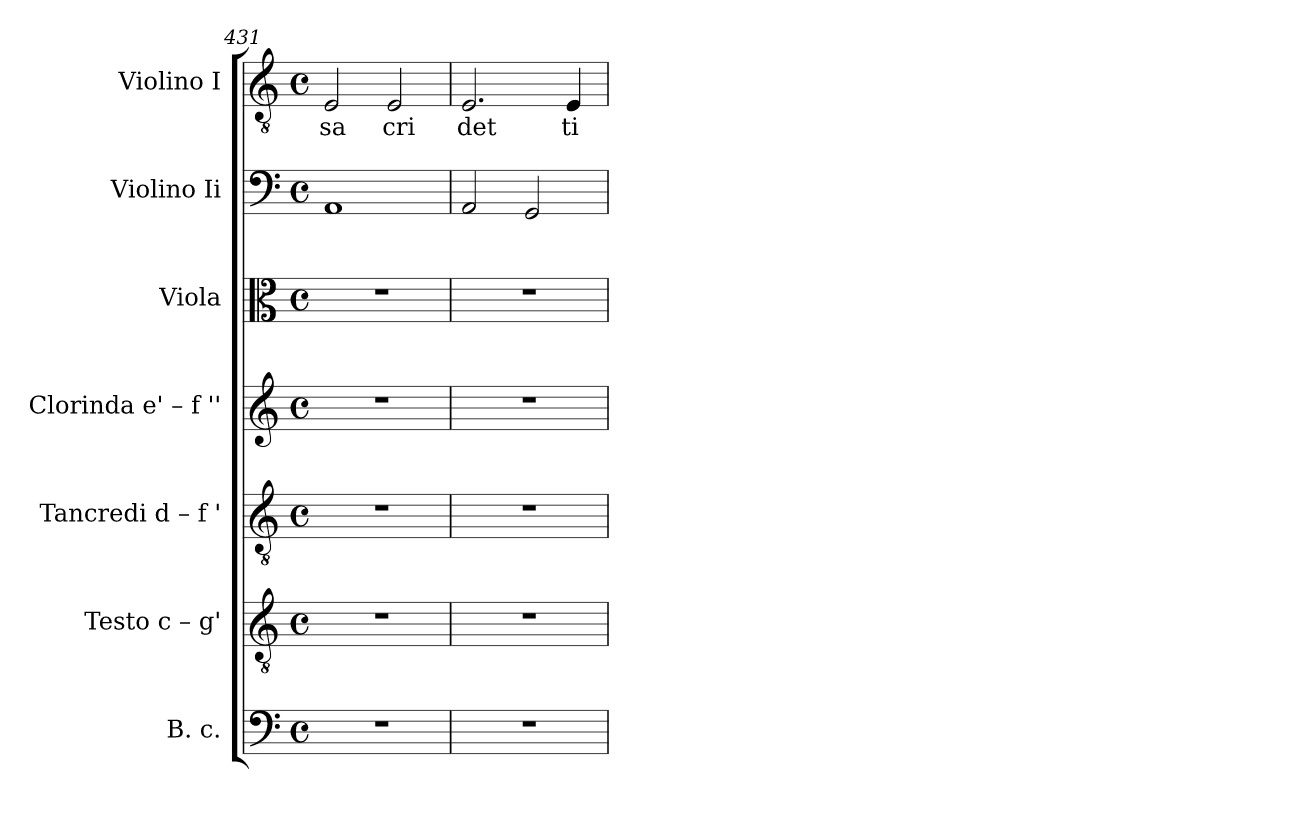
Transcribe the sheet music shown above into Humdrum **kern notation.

**kern	**kern	**kern	**kern	**kern	**kern	**kern	**text
*part7	*part6	*part5	*part4	*part3	*part2	*part1	*part1
*staff7	*staff6	*staff5	*staff4	*staff3	*staff2	*staff1	*staff1
*I"B. c.	*I"Testo  c – g'	*I"Tancredi  d – f '	*I"Clorinda  e' – f ''	*I"Viola	*I"Violino Ii	*I"Violino I	*
*clefF4	*clefGv2	*clefGv2	*clefG2	*clefC3	*clefF4	*clefGv2	*
*k[]	*k[]	*k[]	*k[]	*k[]	*k[]	*k[]	*
*C:	*C:	*C:	*C:	*C:	*C:	*C:	*
*M4/4	*M4/4	*M4/4	*M4/4	*M4/4	*M4/4	*M4/4	*
*met(c)	*met(c)	*met(c)	*met(c)	*met(c)	*met(c)	*met(c)	*
=431	=431	=431	=431	=431	=431	=431	=431
!	!	!	!	!	!	!	!LO:LY:b:cj
1r	1r	1r	1r	1r	1AA	2E/	sa
!	!	!	!	!	!	!	!LO:LY:b:cj
.	.	.	.	.	.	2E/	cri
!!LO:LB:g=z
=432	=432	=432	=432	=432	=432	=432	=432
!	!	!	!	!	!	!	!LO:LY:b:cj
1r	1r	1r	1r	1r	2AA/	2.E/	det
.	.	.	.	.	2GG/	.	.
!	!	!	!	!	!	!	!LO:LY:b:cj
.	.	.	.	.	.	4E/	ti
=	=	=	=	=	=	=	=
*-	*-	*-	*-	*-	*-	*-	*-
